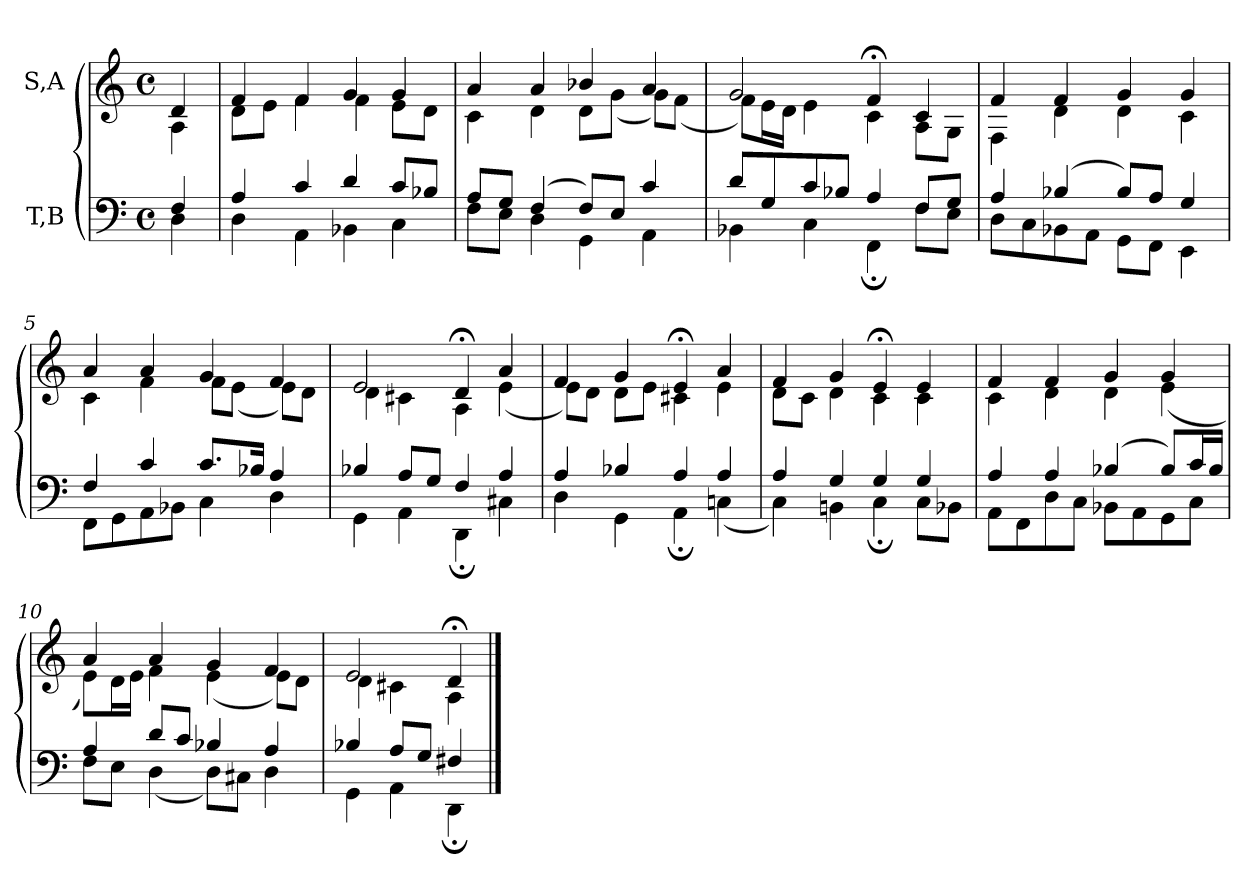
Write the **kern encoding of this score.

**kern	**kern
*part2	*part1
*staff2	*staff1
*I"T,B	*I"S,A
*clefF4	*clefG2
*k[]	*k[]
*M4/4	*M4/4
*met(c)	*met(c)
=	=
*^	*^
4F	4D	4d	4A
=1	=1	=1	=1
4A	4D	4f	8dL
.	.	.	8eJ
4c	4AA	4f	4f
4d	4BB-X	4g	4f
8cL	4C	4g	8eL
8B-XJ	.	.	8dJ
=2	=2	=2	=2
8AL	8FL	4a	4c
8GJ	8EJ	.	.
(>4F	4D	4a	4d
8FL)	4GG	4b-X	8dL
8EJ	.	.	(<8gJ
4c	4AA	4a	8gL)
.	.	.	(<8fJ
=3	=3	=3	=3
8dL	4BB-X	2g	8fL)
8G	.	.	16eL
.	.	.	16dJJ
8c	4C	.	4e
8B-XJ	.	.	.
4A	4FF;	4f;<	4c
8FL	8FL	4c	8AL
8GJ	8EJ	.	8GJ
=4	=4	=4	=4
4A	8DL	4f	4F
.	8C	.	.
(>4B-X	8BB-X	4f	4d
.	8AAJ	.	.
8B-L)	8GGL	4g	4d
8AJ	8FFJ	.	.
4G	4EE	4g	4c
=5	=5	=5	=5
4F	8FFL	4a	4c
.	8GG	.	.
4c	8AA	4a	4f
.	8BB-XJ	.	.
8.cL	4C	4g	8fL
.	.	.	(<8eJ
16B-XJk	.	.	.
4A	4D	4f	8eL)
.	.	.	8dJ
=6	=6	=6	=6
4B-X	4GG	2e	4d
8AL	4AA	.	4c#X
8GJ	.	.	.
4F	4DD;	4d;<	4A
4A	4C#X	4a	(<4e
=7	=7	=7	=7
4A	4D	4f	8eL)
.	.	.	8dJ
4B-X	4GG	4g	8dL
.	.	.	8eJ
4A	4AA;	4e;<	4c#X
4A	(<4Cn	4a	4e
=8	=8	=8	=8
4A	4C)	4f	8dL
.	.	.	8cJ
4G	4BBn	4g	4d
4G	4C;	4e;<	4c
4G	8CL	4e	4c
.	8BB-XJ	.	.
=9	=9	=9	=9
4A	8AAL	4f	4c
.	8FF	.	.
4A	8D	4f	4d
.	8CJ	.	.
(>4B-X	8BB-XL	4g	4d
.	8AA	.	.
8B-L)	8GG	4g	(<4e
16cL	8CJ	.	.
16B-JJ	.	.	.
=10	=10	=10	=10
4A	8FL	4a	8eL)
.	8EJ	.	16dL
.	.	.	16eJJ
8dL	(<4D	4a	4f
8cJ	.	.	.
4B-X	8DL)	4g	(<4e
.	8C#XJ	.	.
4A	4D	4f	8eL)
.	.	.	8dJ
=929	=929	=929	=929
4B-X	4GG	2e	4d
8AL	4AA	.	4c#X
8GJ	.	.	.
4F#X	4DD;	4d;<	4A
*v	*v	*	*
*	*v	*v
==	==
*-	*-
